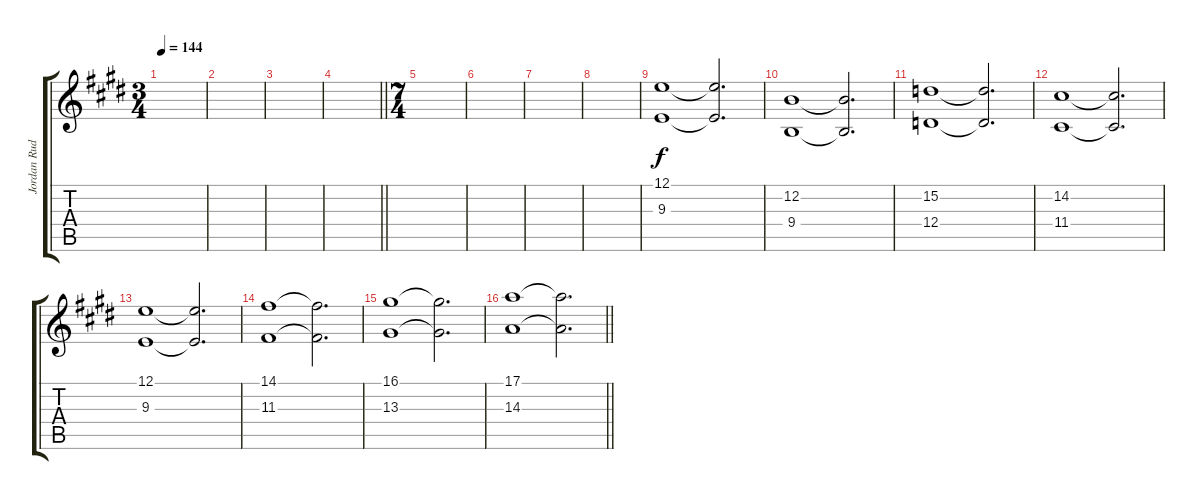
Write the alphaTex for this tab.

\track ("Jordan Rudess" "Jordan Rud") {instrument stringensemble2}
\staff {score tabs}
\tuning (E4 B3 G3 D3 A2 E2) {hide}
\ts (3 4)
\tempo 144
\clef g2
\ks e
|
|
|
\barLineRight lightlight
|
\ts (7 4)
|
|
|
|
(12.1 9.3).1{volume 16} (12.1{t} 9.3{t}).2{d} |
(12.2 9.4).1 (12.2{t} 9.4{t}).2{d} |
(15.2 12.4).1 (15.2{t} 12.4{t}).2{d} |
(14.2 11.4).1 (14.2{t} 11.4{t}).2{d} |
(12.1 9.3).1 (12.1{t} 9.3{t}).2{d} |
(14.1 11.3).1 (14.1{t} 11.3{t}).2{d} |
(16.1 13.3).1 (16.1{t} 13.3{t}).2{d} |
\barLineRight lightlight
(17.1 14.3).1 (17.1{t} 14.3{t}).2{d}
